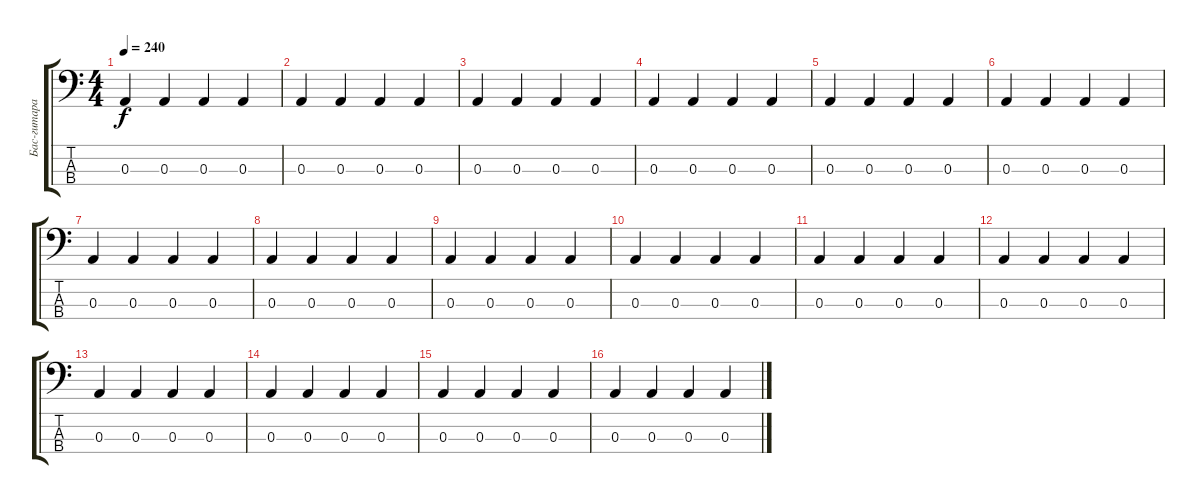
\track ("Бас-гитара" "Бас-гитара") {instrument electricbassfinger}
\staff {score tabs}
\tuning (G2 D2 A1 E1) {hide}
\ts (4 4)
\tempo 240
\clef f4
\ks c
0.3.4{dy f} 0.3.4 0.3.4 0.3.4 |
0.3.4 0.3.4 0.3.4 0.3.4 |
0.3.4 0.3.4 0.3.4 0.3.4 |
0.3.4 0.3.4 0.3.4 0.3.4 |
0.3.4 0.3.4 0.3.4 0.3.4 |
0.3.4 0.3.4 0.3.4 0.3.4 |
0.3.4 0.3.4 0.3.4 0.3.4 |
0.3.4 0.3.4 0.3.4 0.3.4 |
0.3.4 0.3.4 0.3.4 0.3.4 |
0.3.4 0.3.4 0.3.4 0.3.4 |
0.3.4 0.3.4 0.3.4 0.3.4 |
0.3.4 0.3.4 0.3.4 0.3.4 |
0.3.4 0.3.4 0.3.4 0.3.4 |
0.3.4 0.3.4 0.3.4 0.3.4 |
0.3.4 0.3.4 0.3.4 0.3.4 |
0.3.4 0.3.4 0.3.4 0.3.4
